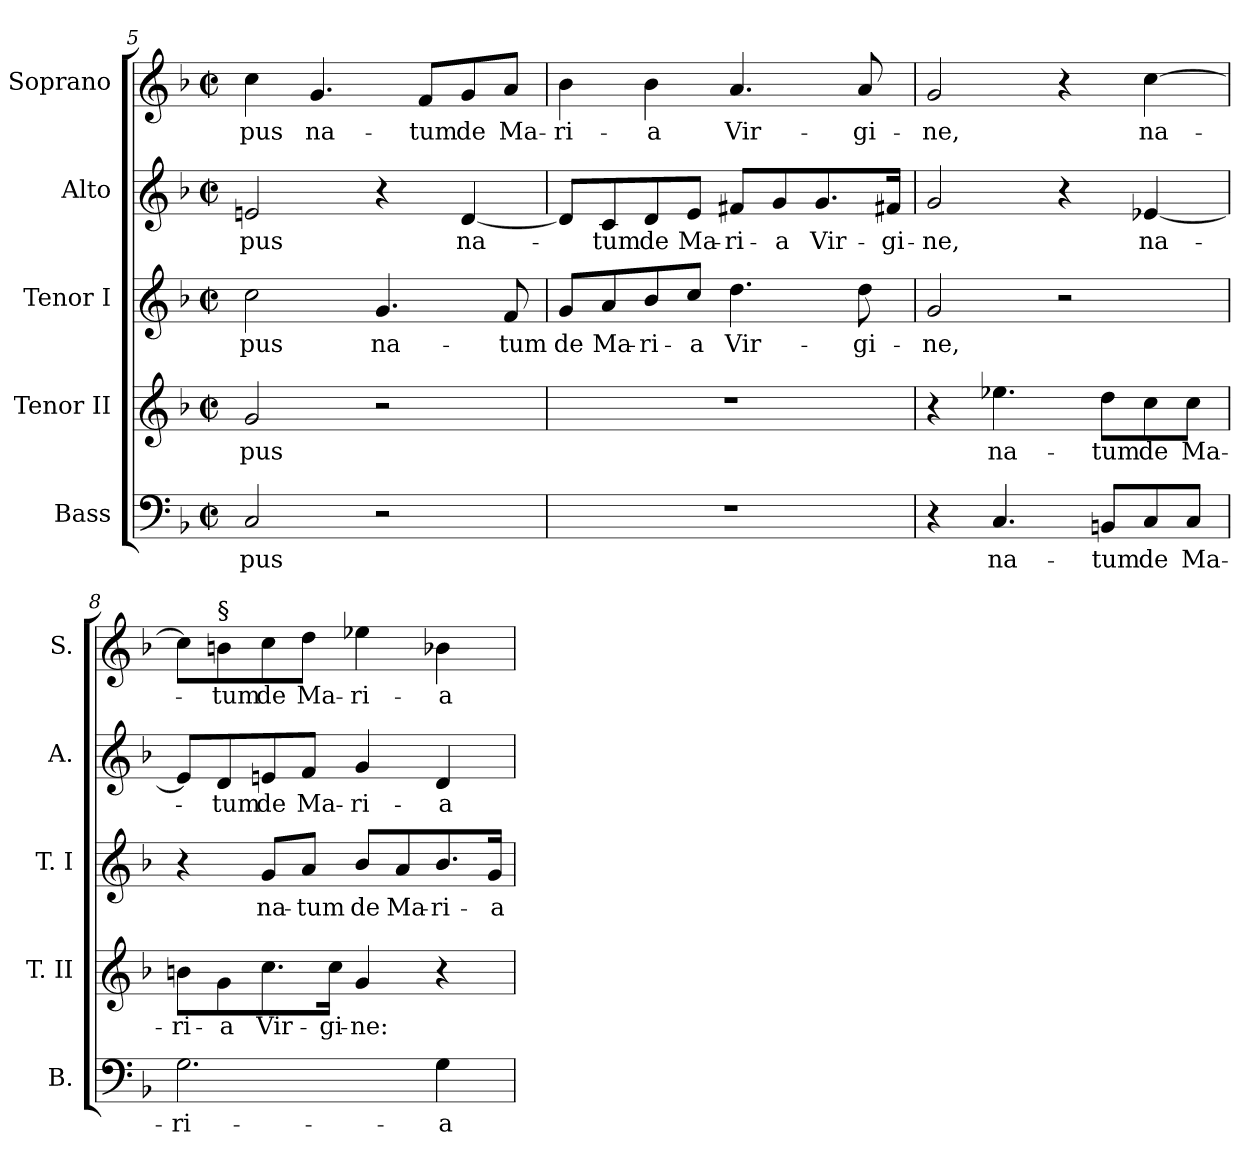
**kern	**text	**kern	**text	**kern	**text	**kern	**text	**kern	**text
*part5	*part5	*part4	*part4	*part3	*part3	*part2	*part2	*part1	*part1
*staff5	*staff5	*staff4	*staff4	*staff3	*staff3	*staff2	*staff2	*staff1	*staff1
*I"Bass	*	*I"Tenor II	*	*I"Tenor I	*	*I"Alto	*	*I"Soprano	*
*I'B.	*	*I'T. II	*	*I'T. I	*	*I'A.	*	*I'S.	*
*clefF4	*	*clefG2	*	*clefG2	*	*clefG2	*	*clefG2	*
*	*	*ITrd7c12	*	*ITrd7c12	*	*	*	*	*
*k[b-]	*	*k[b-]	*	*k[b-]	*	*k[b-]	*	*k[b-]	*
*F:	*	*F:	*	*F:	*	*F:	*	*F:	*
*M2/2	*	*M2/2	*	*M2/2	*	*M2/2	*	*M2/2	*
*met(c|)	*	*met(c|)	*	*met(c|)	*	*met(c|)	*	*met(c|)	*
=5	=5	=5	=5	=5	=5	=5	=5	=5	=5
!	!LO:LY:b:color=#000000	!	!	!	!	!	!	!	!
!	!	!	!LO:LY:b:color=#000000	!	!	!	!	!	!
!	!	!	!	!	!LO:LY:b:color=#000000	!	!	!	!
!	!	!	!	!	!	!	!LO:LY:b:color=#000000	!	!
!	!	!	!	!	!	!	!	!	!LO:LY:b:color=#000000
2Ci/	-pus	2Gi/	-pus	2ci\	-pus	2eni/	-pus	4cci\	-pus
!	!	!	!	!	!	!	!	!	!LO:LY:b:color=#000000
.	.	.	.	.	.	.	.	4.gi/	na-
!	!	!	!	!	!LO:LY:b:color=#000000	!	!	!	!
2r	.	2r	.	4.Gi/	na-	4r	.	.	.
!	!	!	!	!	!	!	!	!	!LO:LY:b:color=#000000
.	.	.	.	.	.	.	.	8fi/L	-tum
!	!	!	!	!	!	!	!LO:LY:b:color=#000000	!	!
!	!	!	!	!	!	!	!	!	!LO:LY:b:color=#000000
.	.	.	.	.	.	[<4di/	na-	8gi/	de
!	!	!	!	!	!LO:LY:b:color=#000000	!	!	!	!
!	!	!	!	!	!	!	!	!	!LO:LY:b:color=#000000
.	.	.	.	8Fi/	-tum	.	.	8ai/J	Ma-
!!LO:LB:g=z
=6	=6	=6	=6	=6	=6	=6	=6	=6	=6
!	!	!	!	!	!LO:LY:b:color=#000000	!	!	!	!
!	!	!	!	!	!	!	!	!	!LO:LY:b:color=#000000
1r	.	1r	.	8Gi/L	de	8di/L]	.	4b-i\	-ri-
!	!	!	!	!	!LO:LY:b:color=#000000	!	!	!	!
!	!	!	!	!	!	!	!LO:LY:b:color=#000000	!	!
.	.	.	.	8Ai/	Ma-	8ci/	-tum	.	.
!	!	!	!	!	!LO:LY:b:color=#000000	!	!	!	!
!	!	!	!	!	!	!	!LO:LY:b:color=#000000	!	!
!	!	!	!	!	!	!	!	!	!LO:LY:b:color=#000000
.	.	.	.	8B-i/	-ri-	8di/	de	4b-i\	-a
!	!	!	!	!	!LO:LY:b:color=#000000	!	!	!	!
!	!	!	!	!	!	!	!LO:LY:b:color=#000000	!	!
.	.	.	.	8ci/J	-a	8ei/J	Ma-	.	.
!	!	!	!	!	!LO:LY:b:color=#000000	!	!	!	!
!	!	!	!	!	!	!	!LO:LY:b:color=#000000	!	!
!	!	!	!	!	!	!	!	!	!LO:LY:b:color=#000000
.	.	.	.	4.di\	Vir-	8f#Xi/L	-ri-	4.ai/	Vir-
!	!	!	!	!	!	!	!LO:LY:b:color=#000000	!	!
.	.	.	.	.	.	8gi/	-a	.	.
!	!	!	!	!	!	!	!LO:LY:b:color=#000000	!	!
.	.	.	.	.	.	8.gi/	Vir-	.	.
!	!	!	!	!	!LO:LY:b:color=#000000	!	!	!	!
!	!	!	!	!	!	!	!	!	!LO:LY:b:color=#000000
.	.	.	.	8di\	-gi-	.	.	8ai/	-gi-
!	!	!	!	!	!	!	!LO:LY:b:color=#000000	!	!
.	.	.	.	.	.	16f#Xi/Jk	-gi-	.	.
=7	=7	=7	=7	=7	=7	=7	=7	=7	=7
!	!	!	!	!	!LO:LY:b:color=#000000	!	!	!	!
!	!	!	!	!	!	!	!LO:LY:b:color=#000000	!	!
!	!	!	!	!	!	!	!	!	!LO:LY:b:color=#000000
4r	.	4r	.	2Gi/	-ne,	2gi/	-ne,	2gi/	-ne,
!	!LO:LY:b:color=#000000	!	!	!	!	!	!	!	!
!	!	!	!LO:LY:b:color=#000000	!	!	!	!	!	!
4.Ci/	na-	4.e-Xi\	na-	.	.	.	.	.	.
.	.	.	.	2r	.	4r	.	4r	.
!	!LO:LY:b:color=#000000	!	!	!	!	!	!	!	!
!	!	!	!LO:LY:b:color=#000000	!	!	!	!	!	!
8BBni/L	-tum	8di\L	-tum	.	.	.	.	.	.
!	!LO:LY:b:color=#000000	!	!	!	!	!	!	!	!
!	!	!	!LO:LY:b:color=#000000	!	!	!	!	!	!
!	!	!	!	!	!	!	!LO:LY:b:color=#000000	!	!
!	!	!	!	!	!	!	!	!	!LO:LY:b:color=#000000
8Ci/	de	8ci\	de	.	.	[<4e-Xi/	na-	[>4cci\	na-
!	!LO:LY:b:color=#000000	!	!	!	!	!	!	!	!
!	!	!	!LO:LY:b:color=#000000	!	!	!	!	!	!
8Ci/J	Ma-	8ci\J	Ma-	.	.	.	.	.	.
=8	=8	=8	=8	=8	=8	=8	=8	=8	=8
!	!LO:LY:b:color=#000000	!	!	!	!	!	!	!	!
!	!	!	!LO:LY:b:color=#000000	!	!	!	!	!	!
2.Gi\	-ri-	8Bni\L	-ri-	4r	.	8e-i/L]	.	8cci\L]	.
!	!	!	!LO:LY:b:color=#000000	!	!	!	!	!	!
!	!	!	!	!	!	!	!LO:LY:b:color=#000000	!	!
!	!	!	!	!	!	!	!	!LO:TX:a:t=§	!
!	!	!	!	!	!	!	!	!	!LO:LY:b:color=#000000
.	.	8Gi\	-a	.	.	8di/	-tum	8bi\	-tum
!	!	!	!LO:LY:b:color=#000000	!	!	!	!	!	!
!	!	!	!	!	!LO:LY:b:color=#000000	!	!	!	!
!	!	!	!	!	!	!	!LO:LY:b:color=#000000	!	!
!	!	!	!	!	!	!	!	!	!LO:LY:b:color=#000000
.	.	8.ci\	Vir-	8Gi/L	na-	8eni/	de	8cci\	de
!	!	!	!	!	!LO:LY:b:color=#000000	!	!	!	!
!	!	!	!	!	!	!	!LO:LY:b:color=#000000	!	!
!	!	!	!	!	!	!	!	!	!LO:LY:b:color=#000000
.	.	.	.	8Ai/J	-tum	8fi/J	Ma-	8ddi\J	Ma-
!	!	!	!LO:LY:b:color=#000000	!	!	!	!	!	!
.	.	16ci\Jk	-gi-	.	.	.	.	.	.
!	!	!	!LO:LY:b:color=#000000	!	!	!	!	!	!
!	!	!	!	!	!LO:LY:b:color=#000000	!	!	!	!
!	!	!	!	!	!	!	!LO:LY:b:color=#000000	!	!
!	!	!	!	!	!	!	!	!	!LO:LY:b:color=#000000
.	.	4Gi/	-ne:	8B-i/L	de	4gi/	-ri-	4ee-Xi\	-ri-
!	!	!	!	!	!LO:LY:b:color=#000000	!	!	!	!
.	.	.	.	8Ai/	Ma-	.	.	.	.
!	!LO:LY:b:color=#000000	!	!	!	!	!	!	!	!
!	!	!	!	!	!LO:LY:b:color=#000000	!	!	!	!
!	!	!	!	!	!	!	!LO:LY:b:color=#000000	!	!
!	!	!	!	!	!	!	!	!	!LO:LY:b:color=#000000
4Gi\	-a	4r	.	8.B-i/	-ri-	4di/	-a	4b-i\	-a
!	!	!	!	!	!LO:LY:b:color=#000000	!	!	!	!
.	.	.	.	16Gi/Jk	-a	.	.	.	.
=	=	=	=	=	=	=	=	=	=
*-	*-	*-	*-	*-	*-	*-	*-	*-	*-
